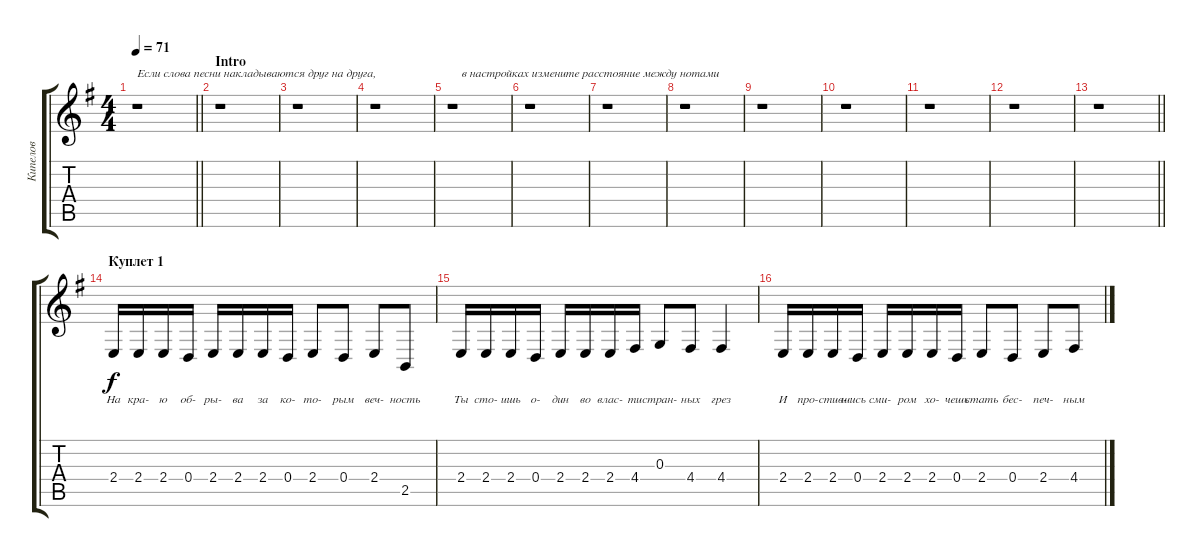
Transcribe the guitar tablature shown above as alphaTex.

\track ("Кипелов" "Кипелов") {instrument choiraahs}
\staff {score tabs}
\tuning (E4 B3 G3 D3 A2 E2) {hide}
\ts (4 4)
\tempo 71
\clef g2
\barLineRight lightlight
\ks eminor
r.1{txt "Если слова песни накладываются друг на друга," dy f instrument choiraahs} |
\section ("" "Intro")
r.1 |
r.1 |
r.1 |
r.1{txt "   в настройках измените расстояние между нотами"} |
r.1 |
r.1 |
r.1 |
r.1 |
r.1 |
r.1 |
r.1 |
\barLineRight lightlight
r.1{volume 12} |
\section ("" "Куплет 1")
2.4.16{lyrics (0 "Hа") lyrics (1 "") lyrics (2 "") lyrics (3 "") lyrics (4 "")} 2.4.16{lyrics (0 "кpа-") lyrics (1 "") lyrics (2 "") lyrics (3 "") lyrics (4 "")} 2.4.16{lyrics (0 "ю") lyrics (1 "") lyrics (2 "") lyrics (3 "") lyrics (4 "")} 0.4.16{lyrics (0 "об-") lyrics (1 "") lyrics (2 "") lyrics (3 "") lyrics (4 "")} 2.4.16{lyrics (0 "pы-") lyrics (1 "") lyrics (2 "") lyrics (3 "") lyrics (4 "")} 2.4.16{lyrics (0 "ва") lyrics (1 "") lyrics (2 "") lyrics (3 "") lyrics (4 "")} 2.4.16{lyrics (0 "за") lyrics (1 "") lyrics (2 "") lyrics (3 "") lyrics (4 "")} 0.4.16{lyrics (0 "ко-") lyrics (1 "") lyrics (2 "") lyrics (3 "") lyrics (4 "")} 2.4.8{lyrics (0 "то-") lyrics (1 "") lyrics (2 "") lyrics (3 "") lyrics (4 "")} 0.4.8{lyrics (0 "pым") lyrics (1 "") lyrics (2 "") lyrics (3 "") lyrics (4 "")} 2.4.8{lyrics (0 "веч-") lyrics (1 "") lyrics (2 "") lyrics (3 "") lyrics (4 "")} 2.5.8{lyrics (0 "ность") lyrics (1 "") lyrics (2 "") lyrics (3 "") lyrics (4 "")} |
2.4.16{lyrics (0 "Ты") lyrics (1 "") lyrics (2 "") lyrics (3 "") lyrics (4 "")} 2.4.16{lyrics (0 "сто-") lyrics (1 "") lyrics (2 "") lyrics (3 "") lyrics (4 "")} 2.4.16{lyrics (0 "ишь") lyrics (1 "") lyrics (2 "") lyrics (3 "") lyrics (4 "")} 0.4.16{lyrics (0 "о-") lyrics (1 "") lyrics (2 "") lyrics (3 "") lyrics (4 "")} 2.4.16{lyrics (0 "дин") lyrics (1 "") lyrics (2 "") lyrics (3 "") lyrics (4 "")} 2.4.16{lyrics (0 "во") lyrics (1 "") lyrics (2 "") lyrics (3 "") lyrics (4 "")} 2.4.16{lyrics (0 "влас-") lyrics (1 "") lyrics (2 "") lyrics (3 "") lyrics (4 "")} 4.4.16{lyrics (0 "ти") lyrics (1 "") lyrics (2 "") lyrics (3 "") lyrics (4 "")} 0.3.8{lyrics (0 "стpан-") lyrics (1 "") lyrics (2 "") lyrics (3 "") lyrics (4 "")} 4.4.8{lyrics (0 "ных") lyrics (1 "") lyrics (2 "") lyrics (3 "") lyrics (4 "")} 4.4.4{lyrics (0 "гpез") lyrics (1 "") lyrics (2 "") lyrics (3 "") lyrics (4 "")} |
2.4.16{lyrics (0 "И") lyrics (1 "") lyrics (2 "") lyrics (3 "") lyrics (4 "")} 2.4.16{lyrics (0 "пpо-") lyrics (1 "") lyrics (2 "") lyrics (3 "") lyrics (4 "")} 2.4.16{lyrics (0 "стив-") lyrics (1 "") lyrics (2 "") lyrics (3 "") lyrics (4 "")} 0.4.16{lyrics (0 "шись с") lyrics (1 "") lyrics (2 "") lyrics (3 "") lyrics (4 "")} 2.4.16{lyrics (0 "ми-") lyrics (1 "") lyrics (2 "") lyrics (3 "") lyrics (4 "")} 2.4.16{lyrics (0 "pом") lyrics (1 "") lyrics (2 "") lyrics (3 "") lyrics (4 "")} 2.4.16{lyrics (0 "хо-") lyrics (1 "") lyrics (2 "") lyrics (3 "") lyrics (4 "")} 0.4.16{lyrics (0 "чешь") lyrics (1 "") lyrics (2 "") lyrics (3 "") lyrics (4 "")} 2.4.8{lyrics (0 "стать") lyrics (1 "") lyrics (2 "") lyrics (3 "") lyrics (4 "")} 0.4.8{lyrics (0 "бес-") lyrics (1 "") lyrics (2 "") lyrics (3 "") lyrics (4 "")} 2.4.8{lyrics (0 "печ-") lyrics (1 "") lyrics (2 "") lyrics (3 "") lyrics (4 "")} 4.4.8{lyrics (0 "ным") lyrics (1 "") lyrics (2 "") lyrics (3 "") lyrics (4 "")}
